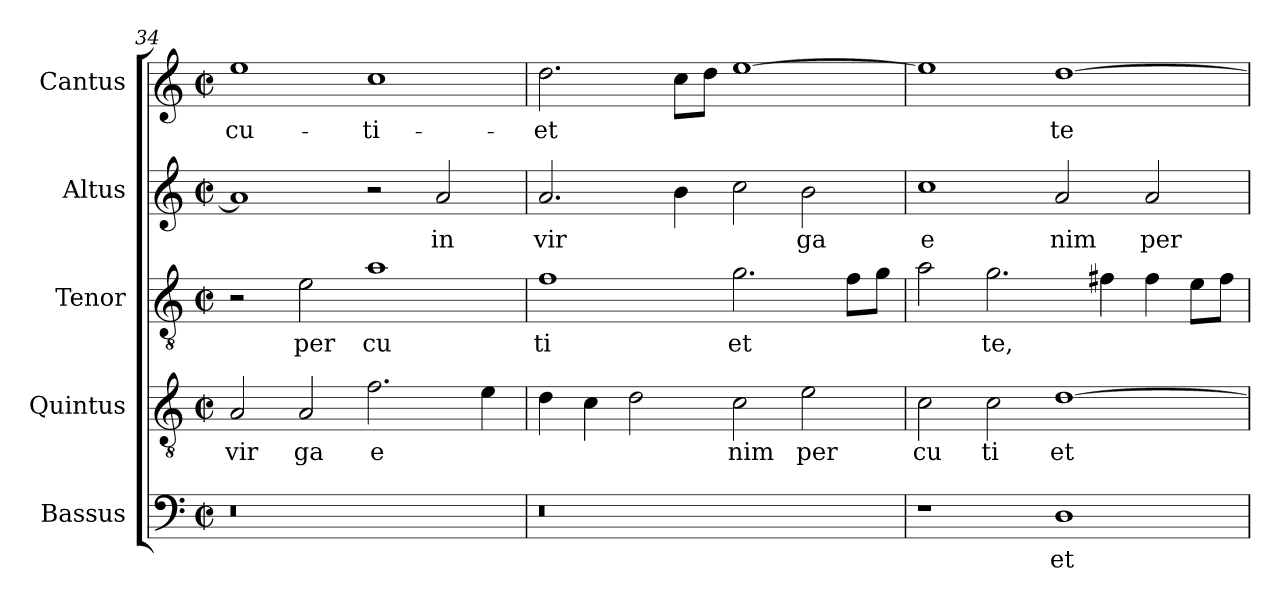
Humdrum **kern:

**kern	**text	**kern	**text	**kern	**text	**kern	**text	**kern	**text
*part5	*part5	*part4	*part4	*part3	*part3	*part2	*part2	*part1	*part1
*staff5	*staff5	*staff4	*staff4	*staff3	*staff3	*staff2	*staff2	*staff1	*staff1
*I"Bassus	*	*I"Quintus	*	*I"Tenor	*	*I"Altus	*	*I"Cantus	*
*clefF4	*	*clefGv2	*	*clefGv2	*	*clefG2	*	*clefG2	*
*M2/2	*	*M2/2	*	*M2/2	*	*M2/2	*	*M2/2	*
*met(c|)	*	*met(c|)	*	*met(c|)	*	*met(c|)	*	*met(c|)	*
=34	=34	=34	=34	=34	=34	=34	=34	=34	=34
!	!	!	!LO:LY:b:cj	!	!	!	!	!	!LO:LY:b:cj
0r	.	2A/	vir	2r	.	1a]	.	1ee	-cu-
!	!	!	!LO:LY:b:cj	!	!LO:LY:b:cj	!	!	!	!
.	.	2A/	ga	2e\	per	.	.	.	.
!	!	!	!LO:LY:b:cj	!	!LO:LY:b:cj	!	!	!	!LO:LY:b:cj
.	.	2.f\	e	1a	cu	2r	.	1cc	-ti-
!	!	!	!	!	!	!	!LO:LY:b:cj	!	!
.	.	.	.	.	.	2a/	in	.	.
.	.	4e\	.	.	.	.	.	.	.
=35	=35	=35	=35	=35	=35	=35	=35	=35	=35
!	!	!	!	!	!LO:LY:b:cj	!	!LO:LY:b	!	!LO:LY:b:cj
0r	.	4d\	.	1f	ti	2.a/	vir	2.dd\	-et
.	.	4c\	.	.	.	.	.	.	.
.	.	2d\	.	.	.	.	.	.	.
.	.	.	.	.	.	4b\	.	8cc\L	.
.	.	.	.	.	.	.	.	8dd\J	.
!	!	!	!LO:LY:b:cj	!	!LO:LY:b:cj	!	!	!	!
.	.	2c\	nim	2.g\	et	2cc\	.	[>1ee	.
!	!	!	!LO:LY:b:cj	!	!	!	!LO:LY:b:cj	!	!
.	.	2e\	per	.	.	2b\	ga	.	.
.	.	.	.	8f\L	.	.	.	.	.
.	.	.	.	8g\J	.	.	.	.	.
=36	=36	=36	=36	=36	=36	=36	=36	=36	=36
!	!	!	!LO:LY:b:cj	!	!	!	!LO:LY:b:cj	!	!
1r	.	2c\	cu	2a\	.	1cc	e	1ee]	.
!	!	!	!LO:LY:b:cj	!	!LO:LY:b:cj	!	!	!	!
.	.	2c\	ti	2.g\	te,	.	.	.	.
!	!LO:LY:b:cj	!	!LO:LY:b:cj	!	!	!	!LO:LY:b:cj	!	!LO:LY:b:cj
1D	et	[<1d	et	.	.	2a/	nim	[<1dd	te
.	.	.	.	4f#\	.	.	.	.	.
!	!	!	!	!	!	!	!LO:LY:b:cj	!	!
.	.	.	.	4f#\	.	2a/	per	.	.
.	.	.	.	8e\L	.	.	.	.	.
.	.	.	.	8f#\J	.	.	.	.	.
=	=	=	=	=	=	=	=	=	=
*-	*-	*-	*-	*-	*-	*-	*-	*-	*-
